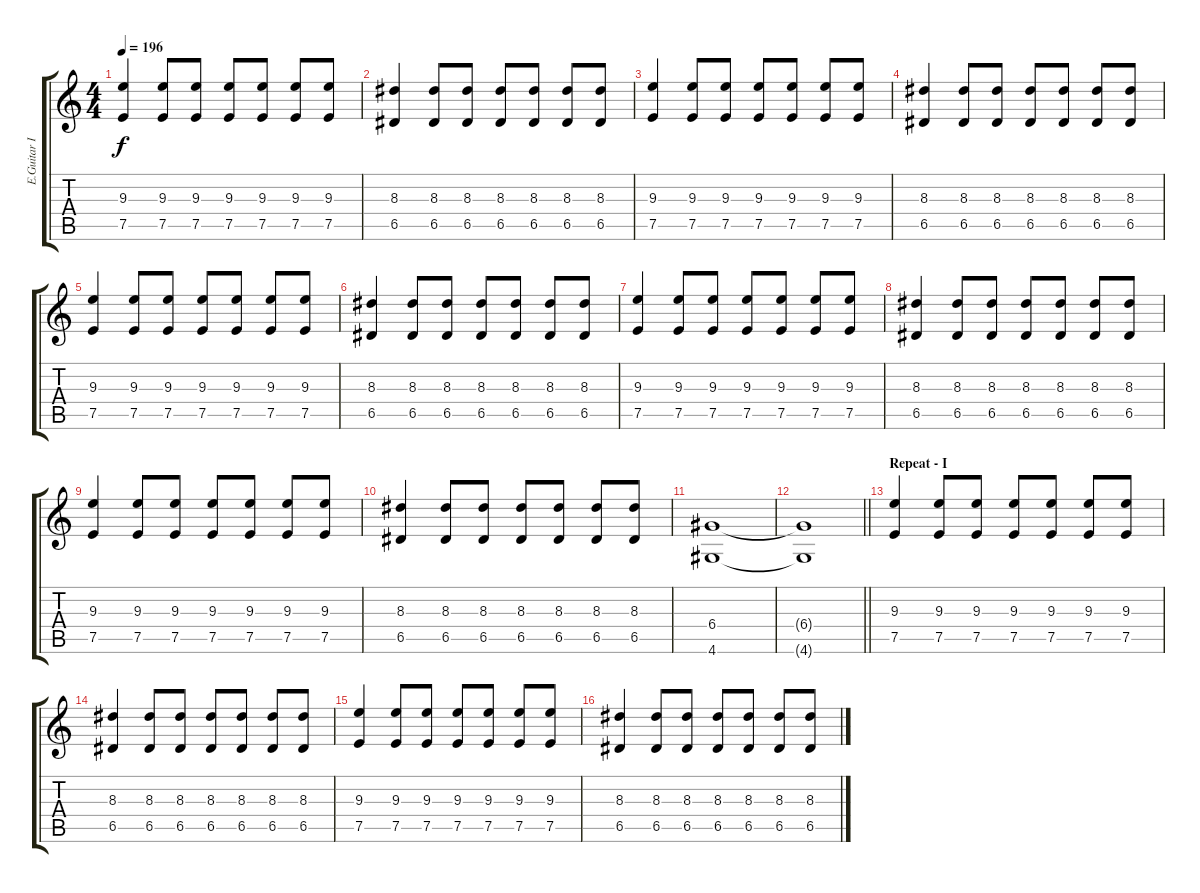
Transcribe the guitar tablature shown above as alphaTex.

\track ("E.Guitar III" "E.Guitar I") {instrument distortionguitar}
\staff {score tabs}
\tuning (E4 B3 G3 D3 A2 E2) {hide}
\ts (4 4)
\tempo 196
\clef g2
\ks c
(9.3 7.5).4{dy f} (9.3 7.5).8 (9.3 7.5).8 (9.3 7.5).8 (9.3 7.5).8 (9.3 7.5).8 (9.3 7.5).8 |
(8.3 6.5).4 (8.3 6.5).8 (8.3 6.5).8 (8.3 6.5).8 (8.3 6.5).8 (8.3 6.5).8 (8.3 6.5).8 |
(9.3 7.5).4 (9.3 7.5).8 (9.3 7.5).8 (9.3 7.5).8 (9.3 7.5).8 (9.3 7.5).8 (9.3 7.5).8 |
(8.3 6.5).4 (8.3 6.5).8 (8.3 6.5).8 (8.3 6.5).8 (8.3 6.5).8 (8.3 6.5).8 (8.3 6.5).8 |
(9.3 7.5).4 (9.3 7.5).8 (9.3 7.5).8 (9.3 7.5).8 (9.3 7.5).8 (9.3 7.5).8 (9.3 7.5).8 |
(8.3 6.5).4 (8.3 6.5).8 (8.3 6.5).8 (8.3 6.5).8 (8.3 6.5).8 (8.3 6.5).8 (8.3 6.5).8 |
(9.3 7.5).4 (9.3 7.5).8 (9.3 7.5).8 (9.3 7.5).8 (9.3 7.5).8 (9.3 7.5).8 (9.3 7.5).8 |
(8.3 6.5).4 (8.3 6.5).8 (8.3 6.5).8 (8.3 6.5).8 (8.3 6.5).8 (8.3 6.5).8 (8.3 6.5).8 |
(9.3 7.5).4 (9.3 7.5).8 (9.3 7.5).8 (9.3 7.5).8 (9.3 7.5).8 (9.3 7.5).8 (9.3 7.5).8 |
(8.3 6.5).4 (8.3 6.5).8 (8.3 6.5).8 (8.3 6.5).8 (8.3 6.5).8 (8.3 6.5).8 (8.3 6.5).8 |
(6.4 4.6).1 |
\barLineRight lightlight
(6.4{t} 4.6{t}).1 |
\section ("" "Repeat - I")
(9.3 7.5).4 (9.3 7.5).8 (9.3 7.5).8 (9.3 7.5).8 (9.3 7.5).8 (9.3 7.5).8 (9.3 7.5).8 |
(8.3 6.5).4 (8.3 6.5).8 (8.3 6.5).8 (8.3 6.5).8 (8.3 6.5).8 (8.3 6.5).8 (8.3 6.5).8 |
(9.3 7.5).4 (9.3 7.5).8 (9.3 7.5).8 (9.3 7.5).8 (9.3 7.5).8 (9.3 7.5).8 (9.3 7.5).8 |
(8.3 6.5).4 (8.3 6.5).8 (8.3 6.5).8 (8.3 6.5).8 (8.3 6.5).8 (8.3 6.5).8 (8.3 6.5).8
